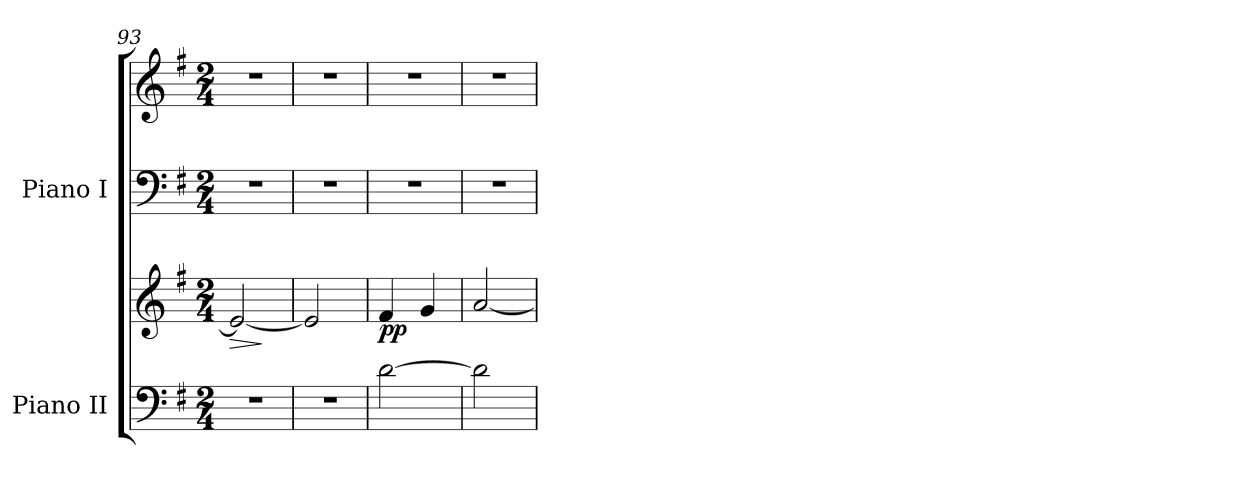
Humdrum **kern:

**kern	**kern	**dynam	**kern	**kern
*part2	*part2	*part2	*part1	*part1
*staff4	*staff3	*staff3/4	*staff2	*staff1
*I"Piano II	*	*	*I"Piano I	*
*I'Pno. II	*	*	*I'Pno. I	*
*clefF4	*clefG2	*	*clefF4	*clefG2
*k[f#]	*k[f#]	*	*k[f#]	*k[f#]
*M2/4	*M2/4	*	*M2/4	*M2/4
=93	=93	=93	=93	=93
!	!	!LO:HP:b	!	!
2r	2e!/_	>	2r	2r
.	.	]	.	.
=94	=94	=94	=94	=94
2r	2e!/]	.	2r	2r
=95	=95	=95	=95	=95
!	!	!LO:DY:b	!	!
[2d!\	4f#!/	pp	2r	2r
.	4g!/	.	.	.
=96	=96	=96	=96	=96
2d!\]	[2a!/	.	2r	2r
=	=	=	=	=
*-	*-	*-	*-	*-
